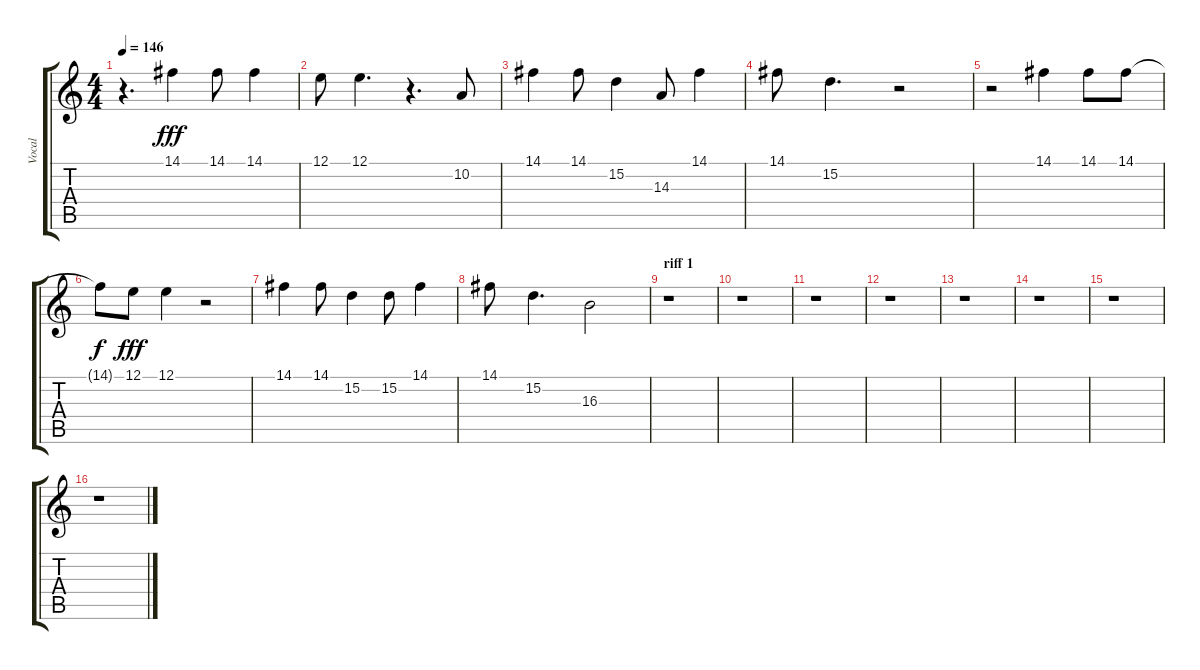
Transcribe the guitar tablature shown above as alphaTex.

\track ("Vocal" "Vocal") {instrument choiraahs}
\staff {score tabs}
\tuning (E4 B3 G3 D3 A2 E2) {hide}
\ts (4 4)
\tempo 146
\clef g2
\ks c
r.4{d dy fff} 14.1.4 14.1.8 14.1.4 |
12.1.8 12.1.4{d} r.4{d} 10.2.8 |
14.1.4 14.1.8 15.2.4 14.3.8 14.1.4 |
14.1.8 15.2.4{d} r.2 |
r.2 14.1.4 14.1.8 14.1.8 |
14.1{t}.8{dy f} 12.1.8{dy fff} 12.1.4 r.2 |
14.1.4 14.1.8 15.2.4 15.2.8 14.1.4 |
14.1.8 15.2.4{d} 16.3.2 |
\section ("" "riff 1")
r.1 |
r.1 |
r.1 |
r.1 |
r.1 |
r.1 |
r.1 |
r.1
